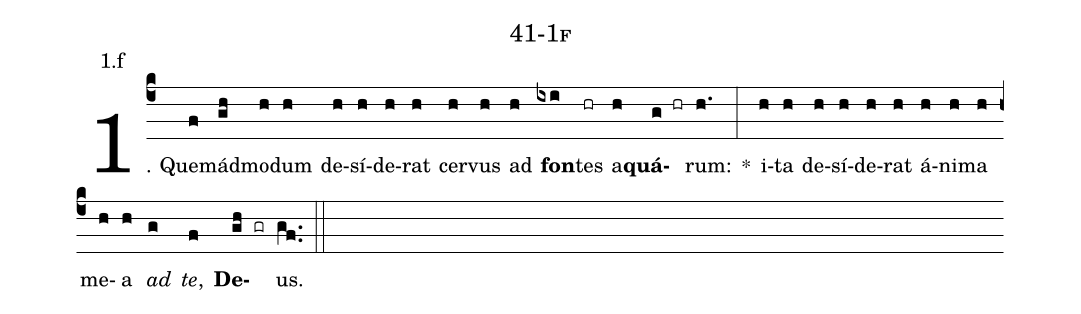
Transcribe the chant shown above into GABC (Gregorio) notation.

name: 41-1f;
annotation: 1.f;
%%
(c4)1. Quem(f)ád(gh)mo(h)dum(h) de(h)sí(h)de(h)rat(h) cer(h)vus(h) ad(h) <b>fon</b>(ixi)tes(hr) a(h)<b>quá</b>(g hr)rum:(h.) *(:) i(h)ta(h) de(h)sí(h)de(h)rat(h) á(h)ni(h)ma(h) me(h)a(h) <i>ad</i>(g) <i>te</i>,(f) <b>De</b>(gh gr)us.(gf..) (::)
